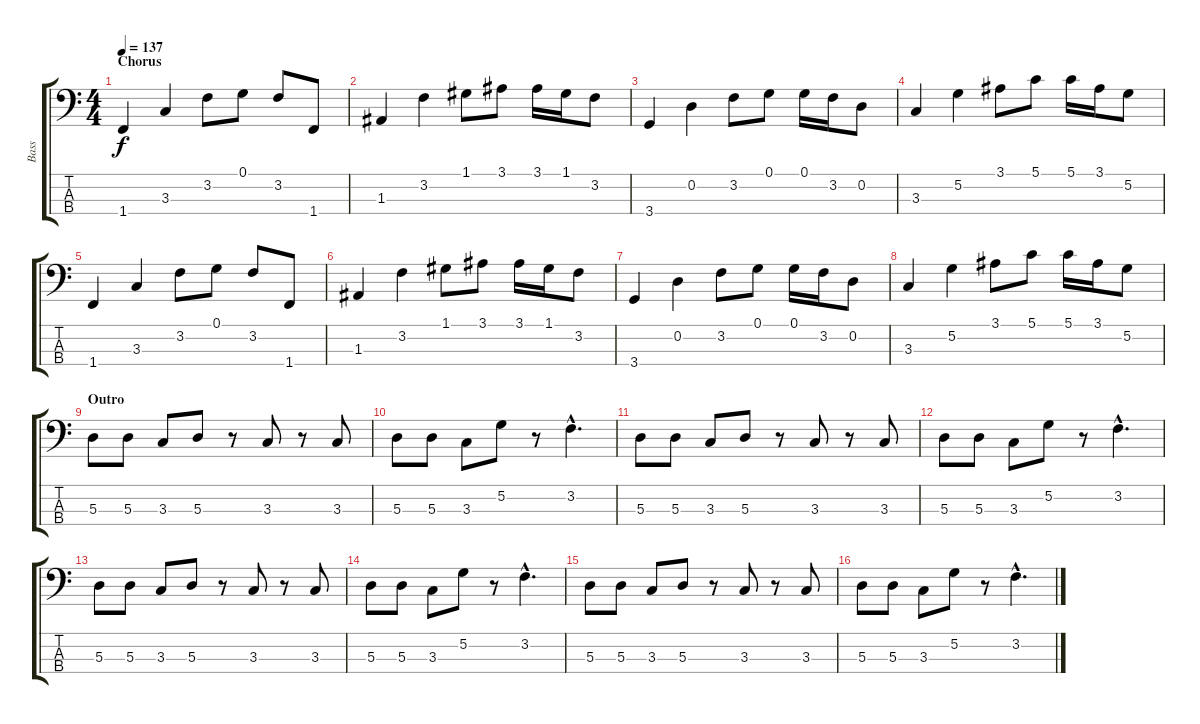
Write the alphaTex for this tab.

\track ("Bass" "Bass") {instrument electricbassfinger}
\staff {score tabs}
\tuning (G2 D2 A1 E1) {hide}
\ts (4 4)
\section ("" "Chorus")
\tempo 137
\clef f4
\ks c
1.4.4{dy f} 3.3.4 3.2.8 0.1.8 3.2.8 1.4.8 |
1.3.4 3.2.4 1.1.8 3.1.8 3.1.16 1.1.16 3.2.8 |
3.4.4 0.2.4 3.2.8 0.1.8 0.1.16 3.2.16 0.2.8 |
3.3.4 5.2.4 3.1.8 5.1.8 5.1.16 3.1.16 5.2.8 |
1.4.4 3.3.4 3.2.8 0.1.8 3.2.8 1.4.8 |
1.3.4 3.2.4 1.1.8 3.1.8 3.1.16 1.1.16 3.2.8 |
3.4.4 0.2.4 3.2.8 0.1.8 0.1.16 3.2.16 0.2.8 |
3.3.4 5.2.4 3.1.8 5.1.8 5.1.16 3.1.16 5.2.8 |
\section ("" "Outro")
5.3.8 5.3.8 3.3.8 5.3.8 r.8 3.3.8 r.8 3.3.8 |
5.3.8 5.3.8 3.3.8 5.2.8 r.8 3.2{hac}.4{d} |
5.3.8 5.3.8 3.3.8 5.3.8 r.8 3.3.8 r.8 3.3.8 |
5.3.8 5.3.8 3.3.8 5.2.8 r.8 3.2{hac}.4{d} |
5.3.8 5.3.8 3.3.8 5.3.8 r.8 3.3.8 r.8 3.3.8 |
5.3.8 5.3.8 3.3.8 5.2.8 r.8 3.2{hac}.4{d} |
5.3.8 5.3.8 3.3.8 5.3.8 r.8 3.3.8 r.8 3.3.8 |
5.3.8 5.3.8 3.3.8 5.2.8 r.8 3.2{hac}.4{d}
